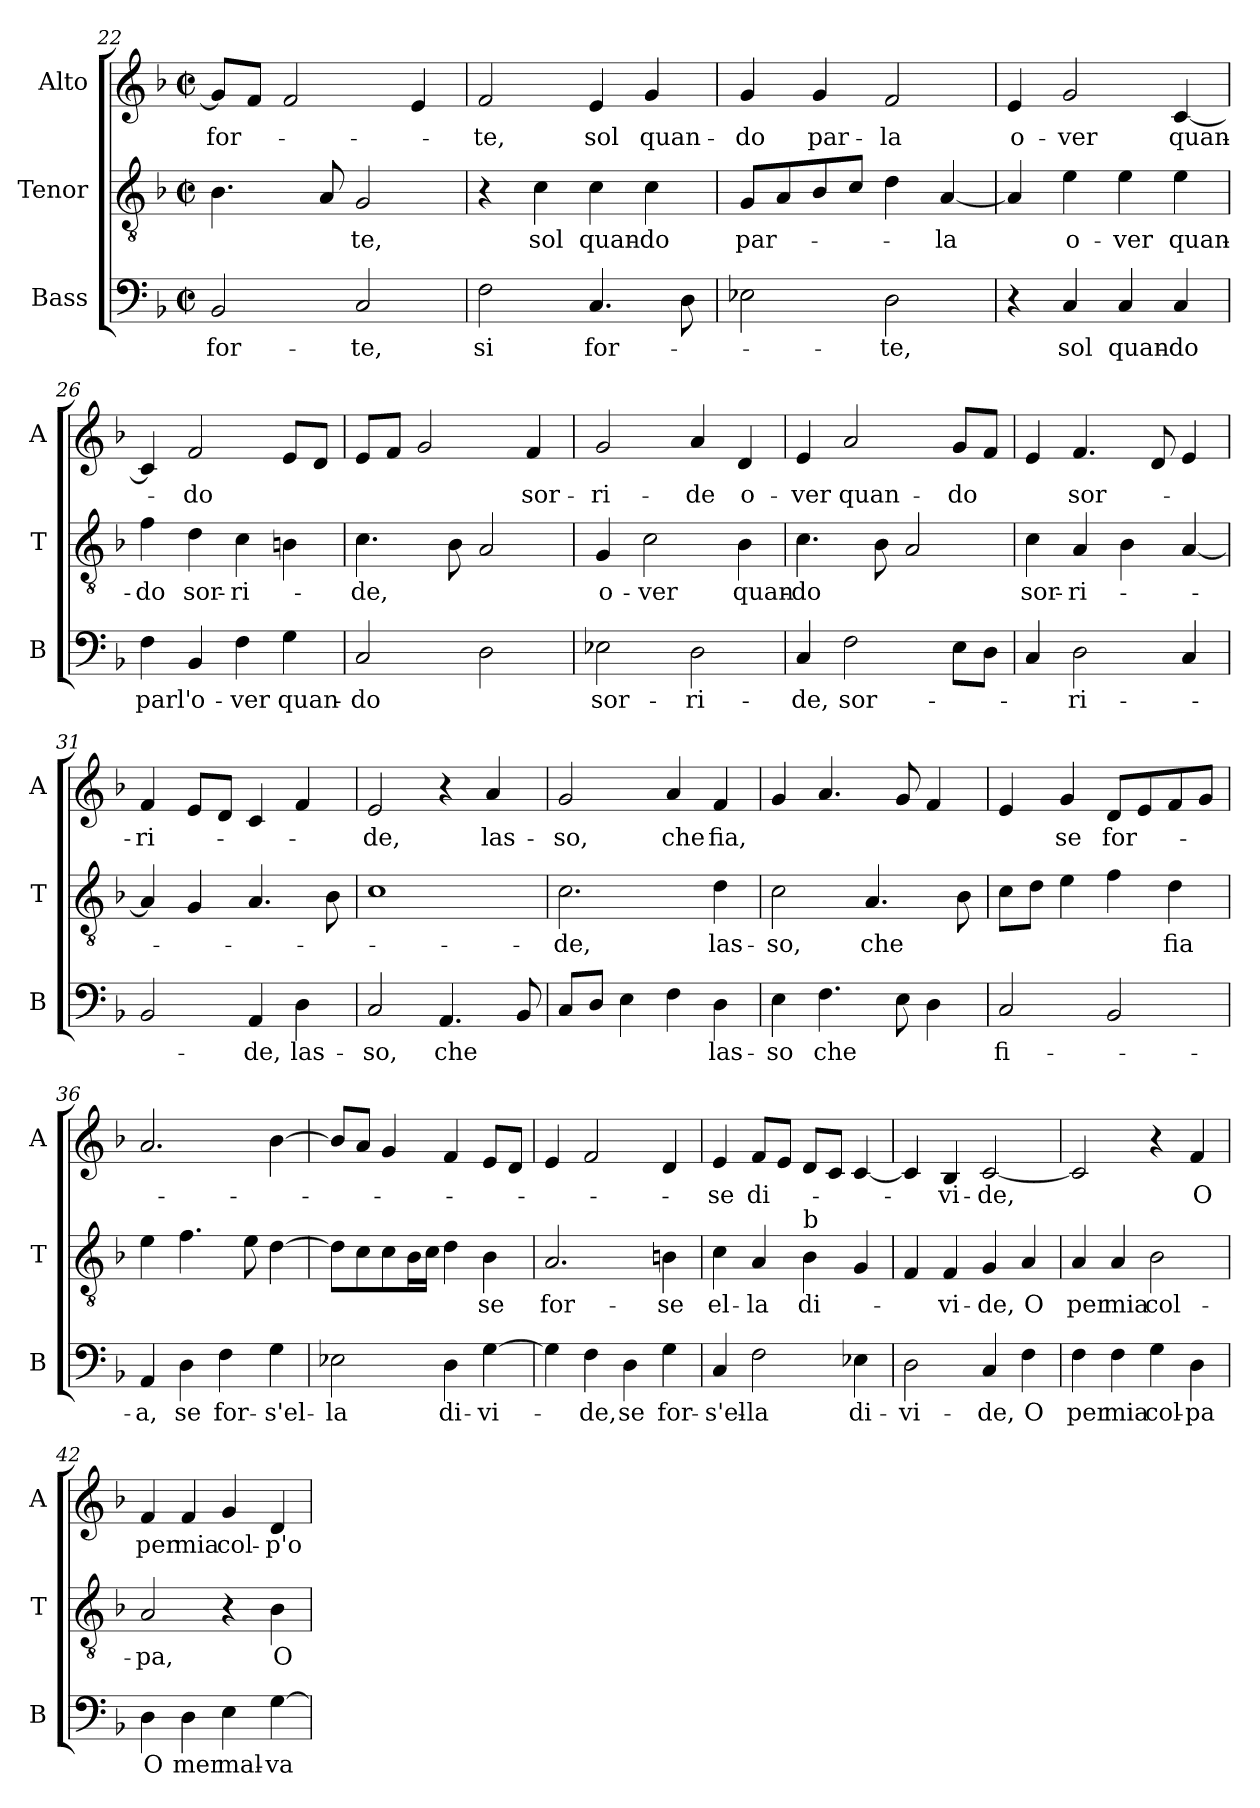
**kern	**text	**kern	**text	**kern	**text
*part3	*part3	*part2	*part2	*part1	*part1
*staff3	*staff3	*staff2	*staff2	*staff1	*staff1
*I"Bass	*	*I"Tenor	*	*I"Alto	*
*I'B	*	*I'T	*	*I'A	*
!!LO:LB:g=z
*clefF4	*	*clefGv2	*	*clefG2	*
*k[b-]	*	*k[b-]	*	*k[b-]	*
*F:	*	*F:	*	*F:	*
*M2/2	*	*M2/2	*	*M2/2	*
*met(c|)	*	*met(c|)	*	*met(c|)	*
=22	=22	=22	=22	=22	=22
!	!LO:LY:b	!	!	!	!LO:LY:b
2BB-/	for-	4.B-\	.	8g/L]	for-
.	.	.	.	8f/J	.
.	.	.	.	2f/	.
.	.	8A/	.	.	.
!	!LO:LY:b	!	!LO:LY:b	!	!
2C/	-te,	2G/	-te,	.	.
.	.	.	.	4e/	.
=23	=23	=23	=23	=23	=23
!	!LO:LY:b	!	!	!	!LO:LY:b
2F\	si	4r	.	2f/	-te,
!	!	!	!LO:LY:b	!	!
.	.	4c\	sol	.	.
!	!LO:LY:b	!	!LO:LY:b	!	!LO:LY:b
4.C/	for-	4c\	quan-	4e/	sol
!	!	!	!LO:LY:b	!	!LO:LY:b
.	.	4c\	-do	4g/	quan-
8D\	.	.	.	.	.
=24	=24	=24	=24	=24	=24
!	!	!	!LO:LY:b	!	!LO:LY:b
2E-X\	.	8G/L	par-	4g/	-do
.	.	8A/	.	.	.
!	!	!	!	!	!LO:LY:b
.	.	8B-/	.	4g/	par-
.	.	8c/J	.	.	.
!	!LO:LY:b	!	!	!	!LO:LY:b
2D\	-te,	4d\	.	2f/	-la
!	!	!	!LO:LY:b	!	!
.	.	[4A/	-la	.	.
=25	=25	=25	=25	=25	=25
!	!	!	!	!	!LO:LY:b
4r	.	4A/]	.	4e/	o-
!	!LO:LY:b	!	!LO:LY:b	!	!LO:LY:b
4C/	sol	4e\	o-	2g/	-ver
!	!LO:LY:b	!	!LO:LY:b	!	!
4C/	quan-	4e\	-ver	.	.
!	!LO:LY:b	!	!LO:LY:b	!	!LO:LY:b
4C/	-do	4e\	quan-	[4c/	quan-
=26	=26	=26	=26	=26	=26
!	!LO:LY:b	!	!LO:LY:b	!	!
4F\	parl'	4f\	-do	4c/]	.
!	!LO:LY:b	!	!LO:LY:b	!	!LO:LY:b
4BB-/	o-	4d\	sor-	2f/	-do
!	!LO:LY:b	!	!LO:LY:b	!	!
4F\	-ver	4c\	-ri-	.	.
!	!LO:LY:b	!	!	!	!
4G\	quan-	4Bn\	.	8e/L	.
.	.	.	.	8d/J	.
!!LO:LB:g=z
=27	=27	=27	=27	=27	=27
!	!LO:LY:b	!	!LO:LY:b	!	!
2C/	-do	4.c\	-de,	8e/L	.
.	.	.	.	8f/J	.
.	.	.	.	2g/	.
.	.	8B-\	.	.	.
2D\	.	2A/	.	.	.
!	!	!	!	!	!LO:LY:b
.	.	.	.	4f/	sor-
=28	=28	=28	=28	=28	=28
!	!LO:LY:b	!	!LO:LY:b	!	!LO:LY:b
2E-X\	sor-	4G/	o-	2g/	-ri-
!	!	!	!LO:LY:b	!	!
.	.	2c\	-ver	.	.
!	!LO:LY:b	!	!	!	!LO:LY:b
2D\	-ri-	.	.	4a/	-de
!	!	!	!LO:LY:b	!	!LO:LY:b
.	.	4B-\	quan-	4d/	o-
=29	=29	=29	=29	=29	=29
!	!LO:LY:b	!	!LO:LY:b	!	!LO:LY:b
4C/	-de,	4.c\	-do	4e/	-ver
!	!LO:LY:b	!	!	!	!LO:LY:b
2F\	sor-	.	.	2a/	quan-
.	.	8B-\	.	.	.
.	.	2A/	.	.	.
!	!	!	!	!	!LO:LY:b
8E\L	.	.	.	8g/L	-do
8D\J	.	.	.	8f/J	.
=30	=30	=30	=30	=30	=30
!	!	!	!LO:LY:b	!	!
4C/	.	4c\	sor-	4e/	.
!	!LO:LY:b	!	!LO:LY:b	!	!LO:LY:b
2D\	-ri-	4A/	-ri-	4.f/	sor-
.	.	4B-\	.	.	.
.	.	.	.	8d/	.
4C/	.	[4A/	.	4e/	.
=31	=31	=31	=31	=31	=31
!	!	!	!	!	!LO:LY:b
2BB-/	.	4A/]	.	4f/	-ri-
.	.	4G/	.	8e/L	.
.	.	.	.	8d/J	.
!	!LO:LY:b	!	!	!	!
4AA/	-de,	4.A/	.	4c/	.
!	!LO:LY:b	!	!	!	!
4D\	las-	.	.	4f/	.
.	.	8B-\	.	.	.
!!LO:LB:g=z
=32	=32	=32	=32	=32	=32
!	!LO:LY:b	!	!	!	!LO:LY:b
2C/	-so,	1c	.	2e/	-de,
!	!LO:LY:b	!	!	!	!
4.AA/	che	.	.	4r	.
!	!	!	!	!	!LO:LY:b
.	.	.	.	4a/	las-
8BB-/	.	.	.	.	.
=33	=33	=33	=33	=33	=33
!	!	!	!LO:LY:b	!	!LO:LY:b
8C/L	.	2.c\	-de,	2g/	-so,
8D/J	.	.	.	.	.
4E\	.	.	.	.	.
!	!	!	!	!	!LO:LY:b
4F\	.	.	.	4a/	che
!	!LO:LY:b	!	!LO:LY:b	!	!LO:LY:b
4D\	las-	4d\	las-	4f/	fia,
=34	=34	=34	=34	=34	=34
!	!LO:LY:b	!	!LO:LY:b	!	!
4E\	-so	2c\	-so,	4g/	.
!	!LO:LY:b	!	!	!	!
4.F\	che	.	.	4.a/	.
!	!	!	!LO:LY:b	!	!
.	.	4.A/	che	.	.
8E\	.	.	.	8g/	.
4D\	.	.	.	4f/	.
.	.	8B-\	.	.	.
=35	=35	=35	=35	=35	=35
!	!LO:LY:b	!	!	!	!
2C/	fi-	8c\L	.	4e/	.
.	.	8d\J	.	.	.
!	!	!	!	!	!LO:LY:b
.	.	4e\	.	4g/	se
!	!	!	!	!	!LO:LY:b
2BB-/	.	4f\	.	8d/L	for-
.	.	.	.	8e/	.
!	!	!	!LO:LY:b	!	!
.	.	4d\	fia	8f/	.
.	.	.	.	8g/J	.
=36	=36	=36	=36	=36	=36
!	!LO:LY:b	!	!	!	!
4AA/	-a,	4e\	.	2.a/	.
!	!LO:LY:b	!	!	!	!
4D\	se	4.f\	.	.	.
!	!LO:LY:b	!	!	!	!
4F\	for-	.	.	.	.
.	.	8e\	.	.	.
!	!LO:LY:b	!	!	!	!
4G\	-s'el-	[4d\	.	[4b-\	.
!!LO:PB:g=z
=37	=37	=37	=37	=37	=37
!	!LO:LY:b	!	!	!	!
2E-X\	-la	8d\L]	.	8b-/L]	.
.	.	8c\	.	8a/J	.
.	.	8c\	.	4g/	.
.	.	16B-\L	.	.	.
.	.	16c\JJ	.	.	.
!	!LO:LY:b	!	!	!	!
4D\	di-	4d\	.	4f/	.
!	!LO:LY:b	!	!LO:LY:b	!	!
[4G\	-vi-	4B-\	se	8e/L	.
.	.	.	.	8d/J	.
=38	=38	=38	=38	=38	=38
!	!	!	!LO:LY:b	!	!
4G\]	.	2.A/	for-	4e/	.
!	!LO:LY:b	!	!	!	!
4F\	-de,	.	.	2f/	.
!	!LO:LY:b	!	!	!	!
4D\	se	.	.	.	.
!	!LO:LY:b	!	!LO:LY:b	!	!
4G\	for-	4Bn\	-se	4d/	.
=39	=39	=39	=39	=39	=39
!	!LO:LY:b	!	!LO:LY:b	!	!LO:LY:b
4C/	-s'el-	4c\	el-	4e/	-se
!	!LO:LY:b	!	!LO:LY:b	!	!LO:LY:b
2F\	-la	4A/	-la	8f/L	di-
.	.	.	.	8e/J	.
!	!	!LO:TX:a:t=b	!	!	!
!	!	!	!LO:LY:b	!	!
.	.	4B-\	di-	8d/L	.
.	.	.	.	8c/J	.
!	!LO:LY:b	!	!	!	!
4E-X\	di-	4G/	.	[4c/	.
=40	=40	=40	=40	=40	=40
!	!LO:LY:b	!	!	!	!
2D\	-vi-	4F/	.	4c/]	.
!	!	!	!LO:LY:b	!	!LO:LY:b
.	.	4F/	-vi-	4B-/	-vi-
!	!LO:LY:b	!	!LO:LY:b	!	!LO:LY:b
4C/	-de,	4G/	-de,	[2c/	-de,
!	!LO:LY:b	!	!LO:LY:b	!	!
4F\	O	4A/	O	.	.
=41	=41	=41	=41	=41	=41
!	!LO:LY:b	!	!LO:LY:b	!	!
4F\	per	4A/	per	2c/]	.
!	!LO:LY:b	!	!LO:LY:b	!	!
4F\	mia	4A/	mia	.	.
!	!LO:LY:b	!	!LO:LY:b	!	!
4G\	col-	2B-\	col-	4r	.
!	!LO:LY:b	!	!	!	!LO:LY:b
4D\	-pa	.	.	4f/	O
!!LO:LB:g=z
=42	=42	=42	=42	=42	=42
!	!LO:LY:b	!	!LO:LY:b	!	!LO:LY:b
4D\	O	2A/	-pa,	4f/	per
!	!LO:LY:b	!	!	!	!LO:LY:b
4D\	mer	.	.	4f/	mia
!	!LO:LY:b	!	!	!	!LO:LY:b
4E\	mal-	4r	.	4g/	col-
!	!LO:LY:b	!	!LO:LY:b	!	!LO:LY:b
[4G\	-va	4B-\	O	4d/	-p'o
=	=	=	=	=	=
*-	*-	*-	*-	*-	*-
